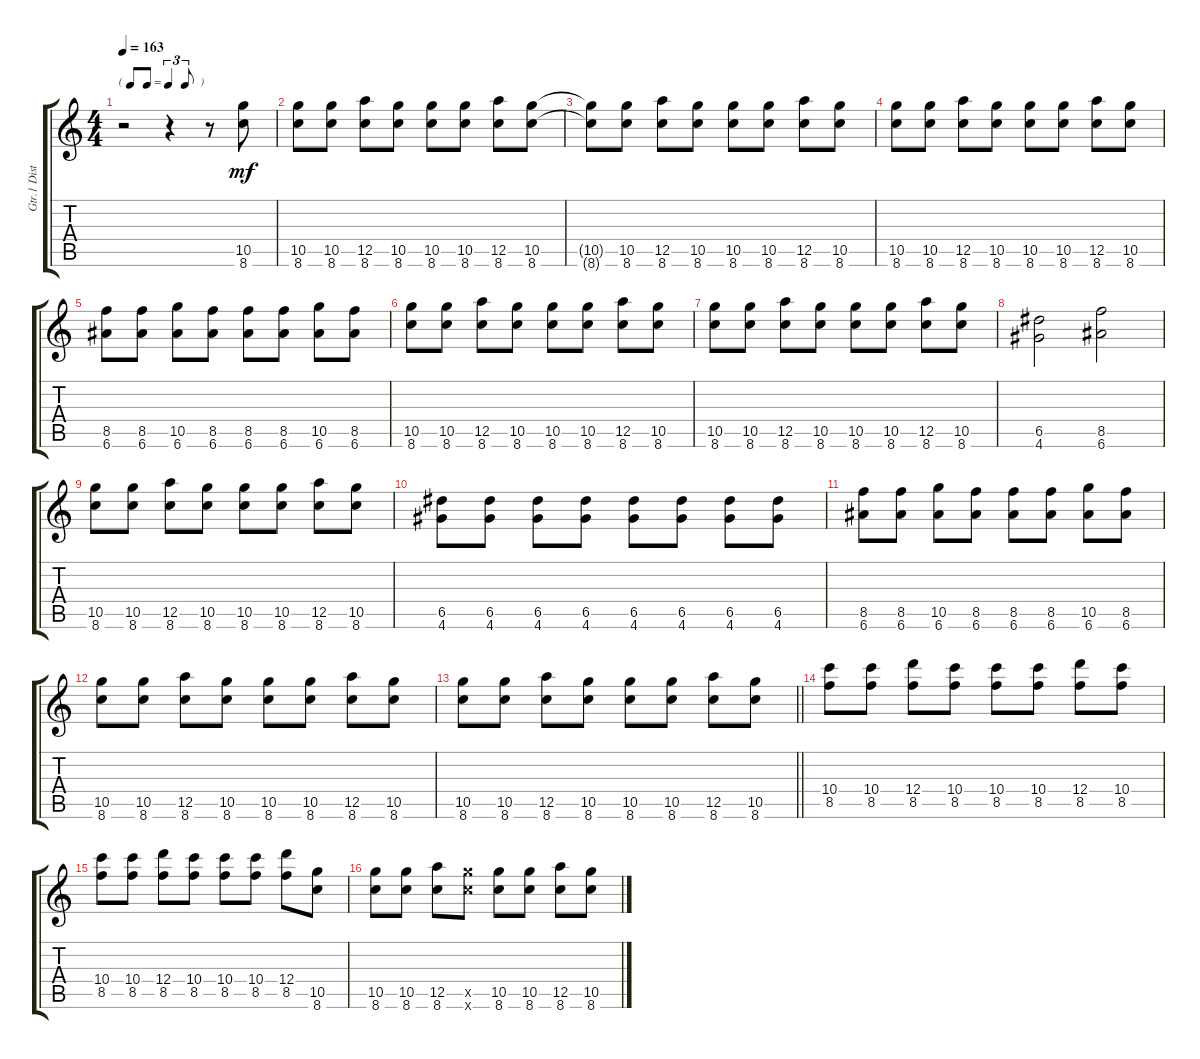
\track ("Gtr.1 Distortion" "Gtr.1 Dist") {instrument distortionguitar}
\staff {score tabs}
\tuning (E4 B3 G3 D4 A3 E3) {hide}
\ts (4 4)
\tf triplet8th
\tempo 163
\clef g2
\ks c
r.2{dy mf instrument distortionguitar} r.4 r.8 (10.5 8.6).8 |
(10.5 8.6).8 (10.5 8.6).8 (12.5 8.6).8 (10.5 8.6).8 (10.5 8.6).8 (10.5 8.6).8 (12.5 8.6).8 (10.5 8.6).8 |
(10.5{t} 8.6{t}).8 (10.5 8.6).8 (12.5 8.6).8 (10.5 8.6).8 (10.5 8.6).8 (10.5 8.6).8 (12.5 8.6).8 (10.5 8.6).8 |
(10.5 8.6).8 (10.5 8.6).8 (12.5 8.6).8 (10.5 8.6).8 (10.5 8.6).8 (10.5 8.6).8 (12.5 8.6).8 (10.5 8.6).8 |
(8.5 6.6).8 (8.5 6.6).8 (10.5 6.6).8 (8.5 6.6).8 (8.5 6.6).8 (8.5 6.6).8 (10.5 6.6).8 (8.5 6.6).8 |
(10.5 8.6).8 (10.5 8.6).8 (12.5 8.6).8 (10.5 8.6).8 (10.5 8.6).8 (10.5 8.6).8 (12.5 8.6).8 (10.5 8.6).8 |
(10.5 8.6).8 (10.5 8.6).8 (12.5 8.6).8 (10.5 8.6).8 (10.5 8.6).8 (10.5 8.6).8 (12.5 8.6).8 (10.5 8.6).8 |
(6.5 4.6).2 (8.5 6.6).2 |
(10.5 8.6).8 (10.5 8.6).8 (12.5 8.6).8 (10.5 8.6).8 (10.5 8.6).8 (10.5 8.6).8 (12.5 8.6).8 (10.5 8.6).8 |
(6.5 4.6).8 (6.5 4.6).8 (6.5 4.6).8 (6.5 4.6).8 (6.5 4.6).8 (6.5 4.6).8 (6.5 4.6).8 (6.5 4.6).8 |
(8.5 6.6).8 (8.5 6.6).8 (10.5 6.6).8 (8.5 6.6).8 (8.5 6.6).8 (8.5 6.6).8 (10.5 6.6).8 (8.5 6.6).8 |
(10.5 8.6).8 (10.5 8.6).8 (12.5 8.6).8 (10.5 8.6).8 (10.5 8.6).8 (10.5 8.6).8 (12.5 8.6).8 (10.5 8.6).8 |
\barLineRight lightlight
(10.5 8.6).8 (10.5 8.6).8 (12.5 8.6).8 (10.5 8.6).8 (10.5 8.6).8 (10.5 8.6).8 (12.5 8.6).8 (10.5 8.6).8 |
(10.4 8.5).8 (10.4 8.5).8 (12.4 8.5).8 (10.4 8.5).8 (10.4 8.5).8 (10.4 8.5).8 (12.4 8.5).8 (10.4 8.5).8 |
(10.4 8.5).8 (10.4 8.5).8 (12.4 8.5).8 (10.4 8.5).8 (10.4 8.5).8 (10.4 8.5).8 (12.4 8.5).8 (10.5 8.6).8 |
(10.5 8.6).8 (10.5 8.6).8 (12.5 8.6).8 (10.5{x} 8.6{x}).8 (10.5 8.6).8 (10.5 8.6).8 (12.5 8.6).8 (10.5 8.6).8
